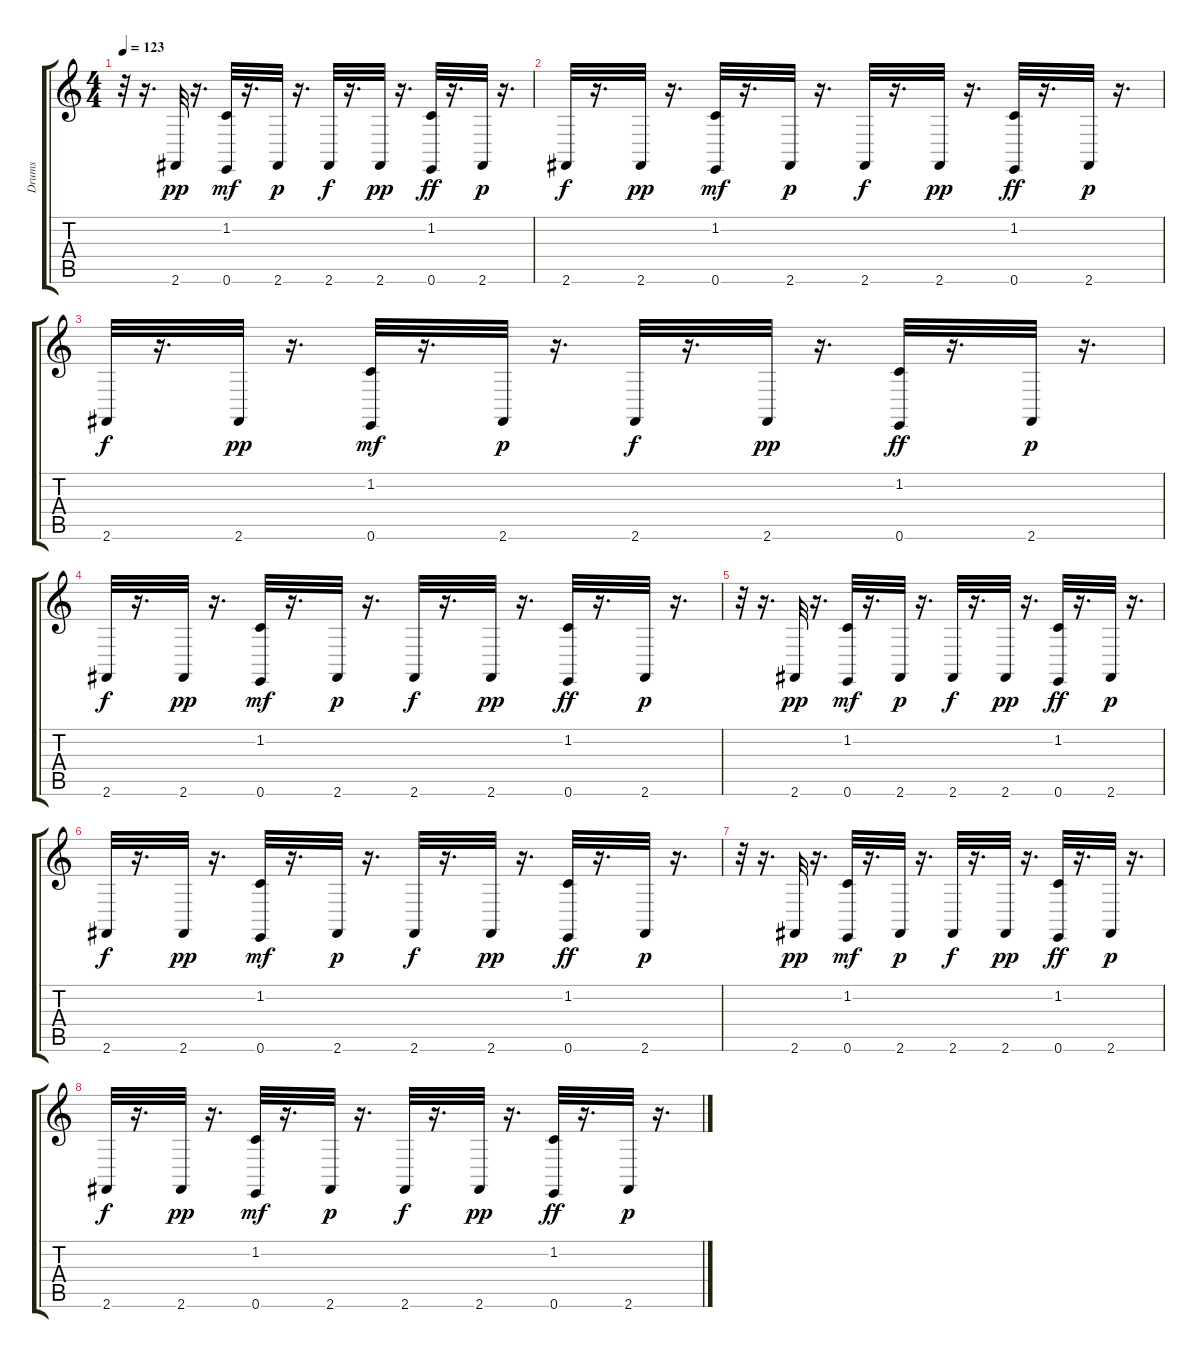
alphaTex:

\track ("Drums" "Drums") {instrument synthdrum}
\staff {score tabs}
\tuning (E4 B3 G3 D3 A2 E2) {hide}
\ts (4 4)
\tempo 123
\clef g2
\ks c
r.32{dy p} r.16{d} 2.6.32{dy pp} r.16{d} (1.2 0.6).32{dy mf} r.16{d} 2.6.32{dy p} r.16{d} 2.6.32{dy f} r.16{d} 2.6.32{dy pp} r.16{d} (1.2 0.6).32{dy ff} r.16{d} 2.6.32{dy p} r.16{d} |
2.6.32{dy f} r.16{d} 2.6.32{dy pp} r.16{d} (1.2 0.6).32{dy mf} r.16{d} 2.6.32{dy p} r.16{d} 2.6.32{dy f} r.16{d} 2.6.32{dy pp} r.16{d} (1.2 0.6).32{dy ff} r.16{d} 2.6.32{dy p} r.16{d} |
2.6.32{dy f} r.16{d} 2.6.32{dy pp} r.16{d} (1.2 0.6).32{dy mf} r.16{d} 2.6.32{dy p} r.16{d} 2.6.32{dy f} r.16{d} 2.6.32{dy pp} r.16{d} (1.2 0.6).32{dy ff} r.16{d} 2.6.32{dy p} r.16{d} |
2.6.32{dy f} r.16{d} 2.6.32{dy pp} r.16{d} (1.2 0.6).32{dy mf} r.16{d} 2.6.32{dy p} r.16{d} 2.6.32{dy f} r.16{d} 2.6.32{dy pp} r.16{d} (1.2 0.6).32{dy ff} r.16{d} 2.6.32{dy p} r.16{d} |
r.32 r.16{d} 2.6.32{dy pp} r.16{d} (1.2 0.6).32{dy mf} r.16{d} 2.6.32{dy p} r.16{d} 2.6.32{dy f} r.16{d} 2.6.32{dy pp} r.16{d} (1.2 0.6).32{dy ff} r.16{d} 2.6.32{dy p} r.16{d} |
2.6.32{dy f} r.16{d} 2.6.32{dy pp} r.16{d} (1.2 0.6).32{dy mf} r.16{d} 2.6.32{dy p} r.16{d} 2.6.32{dy f} r.16{d} 2.6.32{dy pp} r.16{d} (1.2 0.6).32{dy ff} r.16{d} 2.6.32{dy p} r.16{d} |
r.32 r.16{d} 2.6.32{dy pp} r.16{d} (1.2 0.6).32{dy mf} r.16{d} 2.6.32{dy p} r.16{d} 2.6.32{dy f} r.16{d} 2.6.32{dy pp} r.16{d} (1.2 0.6).32{dy ff} r.16{d} 2.6.32{dy p} r.16{d} |
2.6.32{dy f} r.16{d} 2.6.32{dy pp} r.16{d} (1.2 0.6).32{dy mf} r.16{d} 2.6.32{dy p} r.16{d} 2.6.32{dy f} r.16{d} 2.6.32{dy pp} r.16{d} (1.2 0.6).32{dy ff} r.16{d} 2.6.32{dy p} r.16{d}
